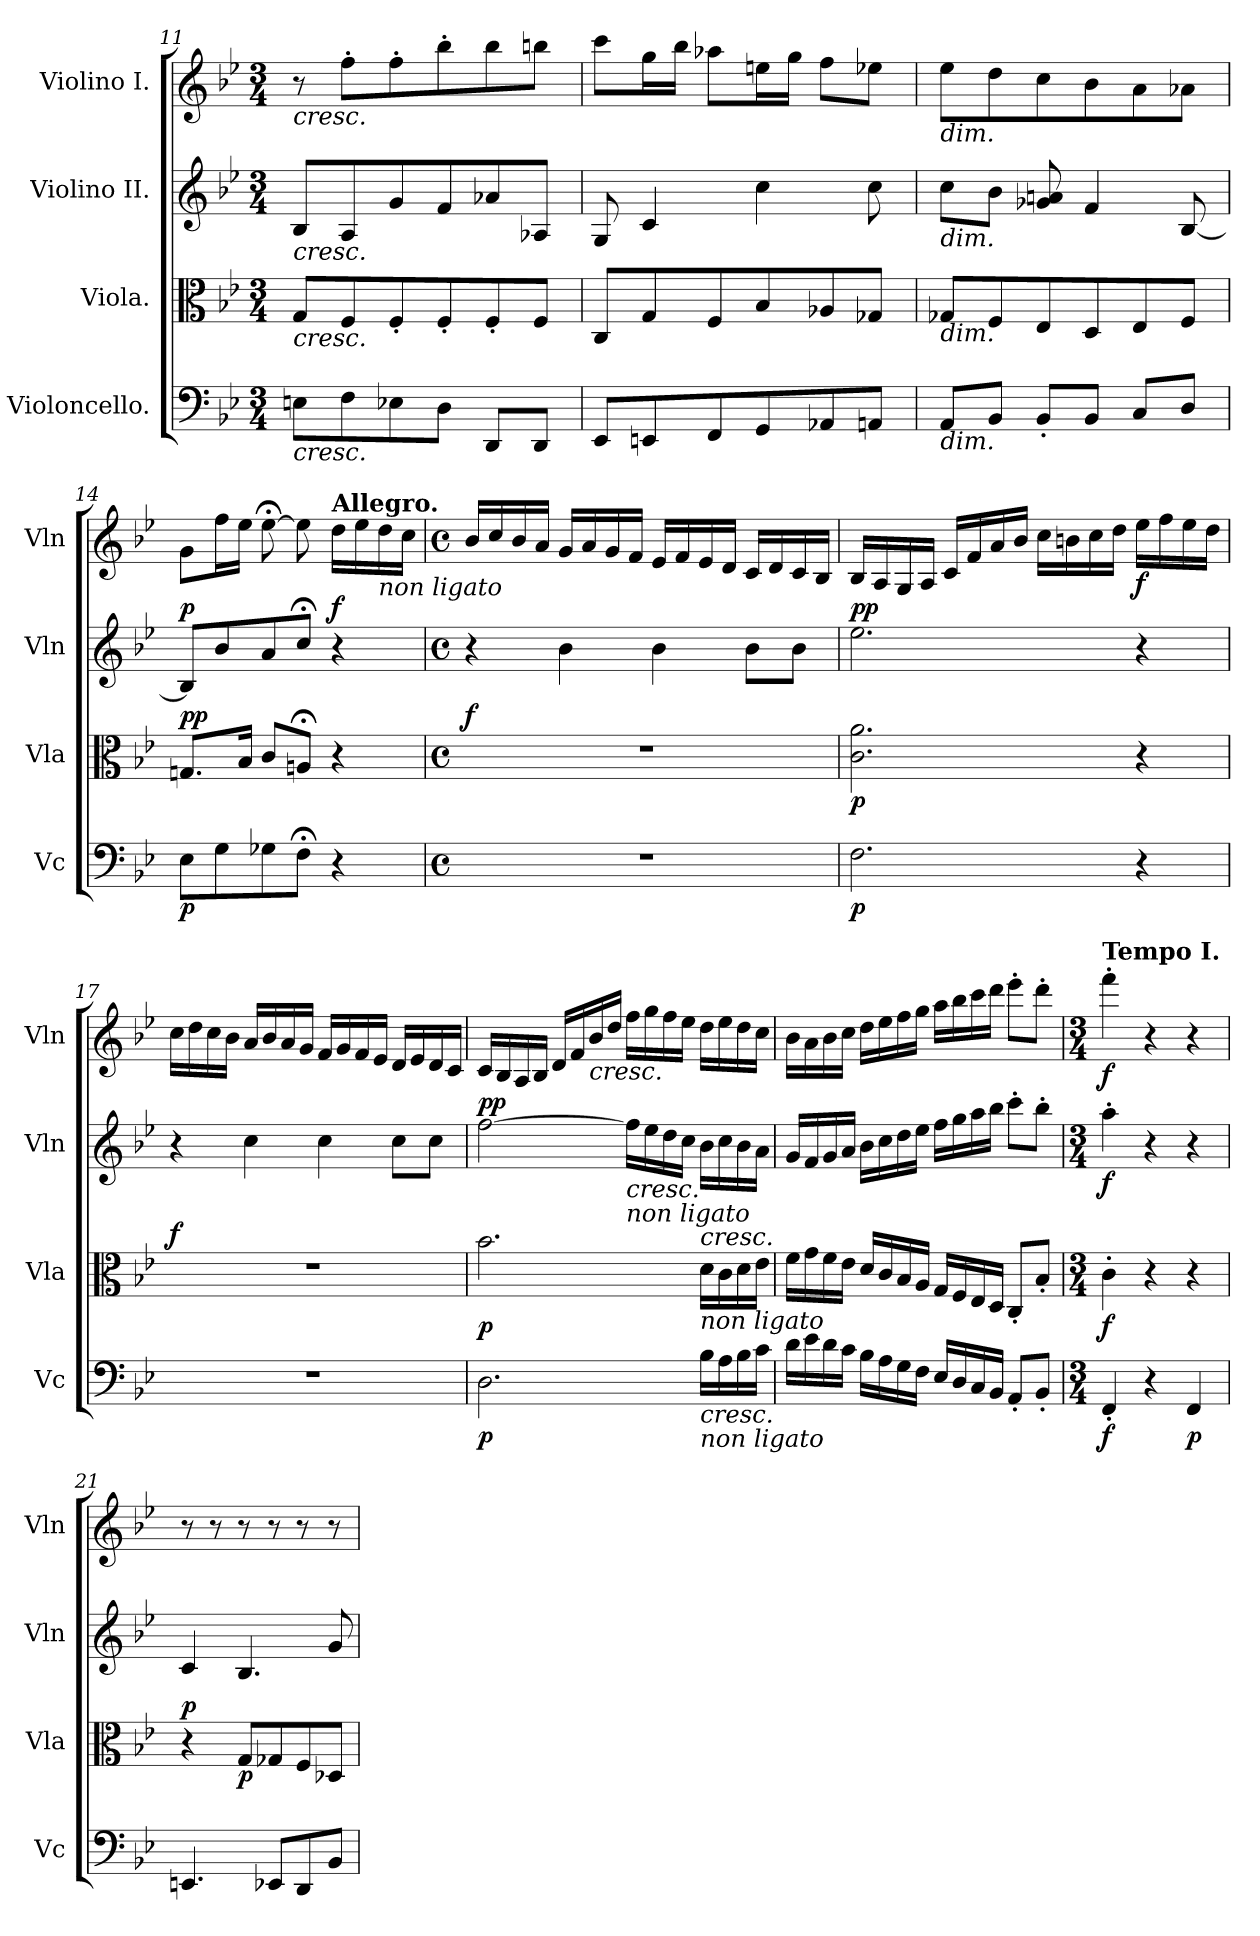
**kern	**dynam	**kern	**dynam	**kern	**dynam	**kern	**dynam
*part4	*part4	*part3	*part3	*part2	*part2	*part1	*part1
*staff4	*staff4	*staff3	*staff3	*staff2	*staff2	*staff1	*staff1
*I"Violoncello.	*	*I"Viola.	*	*I"Violino II.	*	*I"Violino I.	*
*I'Vc	*	*I'Vla	*	*I'Vln	*	*I'Vln	*
!!LO:PB:g=z
*clefF4	*	*clefC3	*	*clefG2	*	*clefG2	*
*k[b-e-]	*	*k[b-e-]	*	*k[b-e-]	*	*k[b-e-]	*
*B-:	*	*B-:	*	*B-:	*	*B-:	*
*M3/4	*	*M3/4	*	*M3/4	*	*M3/4	*
=11	=11	=11	=11	=11	=11	=11	=11
!	!	!	!	!	!	!LO:TX:b:i:t=cresc.	!
!	!	!	!	!LO:TX:b:i:t=cresc.	!	!	!
!	!	!LO:TX:b:i:t=cresc.	!	!	!	!	!
!LO:TX:b:i:t=cresc.	!	!	!	!	!	!	!
8En\L	.	8G/L	.	8B-/L	.	8r	.
8F\	.	8F/	.	8A/	.	8ff'\L	.
8E-X\	.	8F'/	.	8g/	.	8ff'\	.
8D\J	.	8F'/	.	8f/	.	8bb-'\	.
8DD/L	.	8F'/	.	8a-X/	.	8bb-\	.
8DD/J	.	8F/J	.	8A-X/J	.	8bbn\J	.
=12	=12	=12	=12	=12	=12	=12	=12
8EE-/L	.	8C/L	.	8G/	.	8ccc\L	.
8EEn/	.	8G/	.	4c/	.	16gg\L	.
.	.	.	.	.	.	16bb-\JJ	.
8FF/	.	8F/	.	.	.	8aa-X\L	.
8GG/	.	8B-/	.	4cc\	.	16een\L	.
.	.	.	.	.	.	16gg\JJ	.
8AA-X/	.	8A-X/	.	.	.	8ff\L	.
8AAn/J	.	8G-X/J	.	8cc\	.	8ee-X\J	.
!!LO:LB:g=z
=13	=13	=13	=13	=13	=13	=13	=13
!	!	!	!	!	!	!LO:TX:b:i:t=dim.	!
!	!	!	!	!LO:TX:b:i:t=dim.	!	!	!
!	!	!LO:TX:b:i:t=dim.	!	!	!	!	!
!LO:TX:b:i:t=dim.	!	!	!	!	!	!	!
8AA/L	.	8G-X/L	.	8cc\L	.	8ee-\L	.
8BB-/J	.	8F/	.	8b-\J	.	8dd\	.
8BB-'/L	.	8E-/	.	8g-X/ 8an/	.	8cc\	.
8BB-/J	.	8D/	.	4f/	.	8b-\	.
8C/L	.	8E-/	.	.	.	8a\	.
8D/J	.	8F/J	.	[8B-/	.	8a-X\J	.
=14	=14	=14	=14	=14	=14	=14	=14
!	!LO:DY:b	!	!LO:DY:b	!	!	!	!
!	!	!	!LO:DY:n=1:a	!	!LO:DY:a	!	!
8E-\L	p	8.Gn/L	p p	8B-/L]	p	8g\L	.
8G\	.	.	.	8b-/	.	16ff\L	.
.	.	16B-/Jk	.	.	.	16ee-\JJ	.
8G-X\	.	8c/L	.	8a/	.	[8ee-;<\	.
8F;<\J	.	8An;</J	.	8cc;</J	.	8ee-\]	.
!	!	!	!	!	!	!LO:TX:a:B:t=Allegro.	!
!	!	!	!	!	!LO:DY:a	!	!
4r	.	4r	.	4r	f	16dd\LL	.
.	.	.	.	.	.	16ee-\	.
!	!	!	!	!	!	!LO:TX:b:i:t=non ligato	!
.	.	.	.	.	.	16dd\	.
.	.	.	.	.	.	16cc\JJ	.
=15	=15	=15	=15	=15	=15	=15	=15
*M4/4	*	*M4/4	*	*M4/4	*	*M4/4	*
*met(c)	*	*met(c)	*	*met(c)	*	*met(c)	*
!	!	!	!LO:DY:a	!	!	!	!
1r	.	1r	f	4r	.	16b-/LL	.
.	.	.	.	.	.	16cc/	.
.	.	.	.	.	.	16b-/	.
.	.	.	.	.	.	16a/JJ	.
.	.	.	.	4b-\	.	16g/LL	.
.	.	.	.	.	.	16a/	.
.	.	.	.	.	.	16g/	.
.	.	.	.	.	.	16f/JJ	.
.	.	.	.	4b-\	.	16e-/LL	.
.	.	.	.	.	.	16f/	.
.	.	.	.	.	.	16e-/	.
.	.	.	.	.	.	16d/JJ	.
.	.	.	.	8b-\L	.	16c/LL	.
.	.	.	.	.	.	16d/	.
.	.	.	.	8b-\J	.	16c/	.
.	.	.	.	.	.	16B-/JJ	.
!!LO:LB:g=z
=16	=16	=16	=16	=16	=16	=16	=16
!	!LO:DY:b	!	!LO:DY:b	!	!LO:DY:a	!	!
!	!	!	!	!	!LO:DY:n=1:b	!	!
2.F\	p	2.c\ 2.a\	p	2.ee-\	p p	16B-/LL	.
.	.	.	.	.	.	16A/	.
.	.	.	.	.	.	16G/	.
.	.	.	.	.	.	16A/JJ	.
.	.	.	.	.	.	16c/LL	.
.	.	.	.	.	.	16f/	.
.	.	.	.	.	.	16a/	.
.	.	.	.	.	.	16b-/JJ	.
.	.	.	.	.	.	16cc\LL	.
.	.	.	.	.	.	16bn\	.
.	.	.	.	.	.	16cc\	.
.	.	.	.	.	.	16dd\JJ	.
!	!	!	!	!	!	!	!LO:DY:b
4r	.	4r	.	4r	.	16ee-\LL	f
.	.	.	.	.	.	16ff\	.
.	.	.	.	.	.	16ee-\	.
.	.	.	.	.	.	16dd\JJ	.
!!LO:PB:g=z
=17	=17	=17	=17	=17	=17	=17	=17
!	!	!	!LO:DY:a	!	!	!	!
1r	.	1r	f	4r	.	16cc\LL	.
.	.	.	.	.	.	16dd\	.
.	.	.	.	.	.	16cc\	.
.	.	.	.	.	.	16b-\JJ	.
.	.	.	.	4cc\	.	16a/LL	.
.	.	.	.	.	.	16b-/	.
.	.	.	.	.	.	16a/	.
.	.	.	.	.	.	16g/JJ	.
.	.	.	.	4cc\	.	16f/LL	.
.	.	.	.	.	.	16g/	.
.	.	.	.	.	.	16f/	.
.	.	.	.	.	.	16e-/JJ	.
.	.	.	.	8cc\L	.	16d/LL	.
.	.	.	.	.	.	16e-/	.
.	.	.	.	8cc\J	.	16d/	.
.	.	.	.	.	.	16c/JJ	.
=18	=18	=18	=18	=18	=18	=18	=18
!	!LO:DY:b	!	!LO:DY:b	!	!LO:DY:b	!	!
!	!	!	!	!	!LO:DY:n=1:a	!	!
2.D\	p	2.b-\	p	[2ff\	p p	16c/LL	.
.	.	.	.	.	.	16B-/	.
.	.	.	.	.	.	16A/	.
.	.	.	.	.	.	16B-/JJ	.
.	.	.	.	.	.	16d/LL	.
.	.	.	.	.	.	16f/	.
!	!	!	!	!	!	!LO:TX:b:i:t=cresc.	!
.	.	.	.	.	.	16b-/	.
.	.	.	.	.	.	16dd/JJ	.
!	!	!	!	!LO:TX:b:i:t=cresc.	!	!	!
!	!	!	!	!LO:TX:b:i:t=non ligato	!	!	!
.	.	.	.	16ff\LL]	.	16ff\LL	.
.	.	.	.	16ee-\	.	16gg\	.
.	.	.	.	16dd\	.	16ff\	.
.	.	.	.	16cc\JJ	.	16ee-\JJ	.
!	!	!LO:TX:a:i:t=cresc.	!	!	!	!	!
!	!	!LO:TX:b:i:t=non ligato	!	!	!	!	!
!LO:TX:b:i:t=cresc.	!	!	!	!	!	!	!
!LO:TX:b:i:t=non ligato	!	!	!	!	!	!	!
16B-\LL	.	16d\LL	.	16b-\LL	.	16dd\LL	.
16A\	.	16c\	.	16cc\	.	16ee-\	.
16B-\	.	16d\	.	16b-\	.	16dd\	.
16c\JJ	.	16e-\JJ	.	16a\JJ	.	16cc\JJ	.
=19	=19	=19	=19	=19	=19	=19	=19
16d\LL	.	16f\LL	.	16g/LL	.	16b-\LL	.
16e-\	.	16g\	.	16f/	.	16a\	.
16d\	.	16f\	.	16g/	.	16b-\	.
16c\JJ	.	16e-\JJ	.	16a/JJ	.	16cc\JJ	.
16B-\LL	.	16d/LL	.	16b-\LL	.	16dd\LL	.
16A\	.	16c/	.	16cc\	.	16ee-\	.
16G\	.	16B-/	.	16dd\	.	16ff\	.
16F\JJ	.	16A/JJ	.	16ee-\JJ	.	16gg\JJ	.
16E-/LL	.	16G/LL	.	16ff\LL	.	16aa\LL	.
16D/	.	16F/	.	16gg\	.	16bb-\	.
16C/	.	16E-/	.	16aa\	.	16ccc\	.
16BB-/JJ	.	16D/JJ	.	16bb-\JJ	.	16ddd\JJ	.
8AA'/L	.	8C'/L	.	8ccc'\L	.	8eee-'\L	.
8BB-'/J	.	8B-'/J	.	8bb-'\J	.	8ddd'\J	.
!!LO:LB:g=z
=20	=20	=20	=20	=20	=20	=20	=20
*M3/4	*	*M3/4	*	*M3/4	*	*M3/4	*
!	!	!	!	!	!	!LO:TX:a:B:t=Tempo I.	!
!	!LO:DY:b	!	!LO:DY:b	!	!LO:DY:b	!	!LO:DY:b
4FF'/	f	4c'\	f	4aa'\	f	4fff'\	f
4r	.	4r	.	4r	.	4r	.
!	!LO:DY:b	!	!	!	!	!	!
4FF/	p	4r	.	4r	.	4r	.
=21	=21	=21	=21	=21	=21	=21	=21
!	!	!	!LO:DY:a	!	!	!	!
4.EEn/	.	4r	p	4c/	.	8r	.
.	.	.	.	.	.	8r	.
!	!	!	!LO:DY:b	!	!	!	!
.	.	8G/L	p	4.B-/	.	8r	.
8EE-X/L	.	8G-X/	.	.	.	8r	.
8DD/	.	8F/	.	.	.	8r	.
8BB-/J	.	8D-X/J	.	8g/	.	8r	.
=	=	=	=	=	=	=	=
*-	*-	*-	*-	*-	*-	*-	*-
